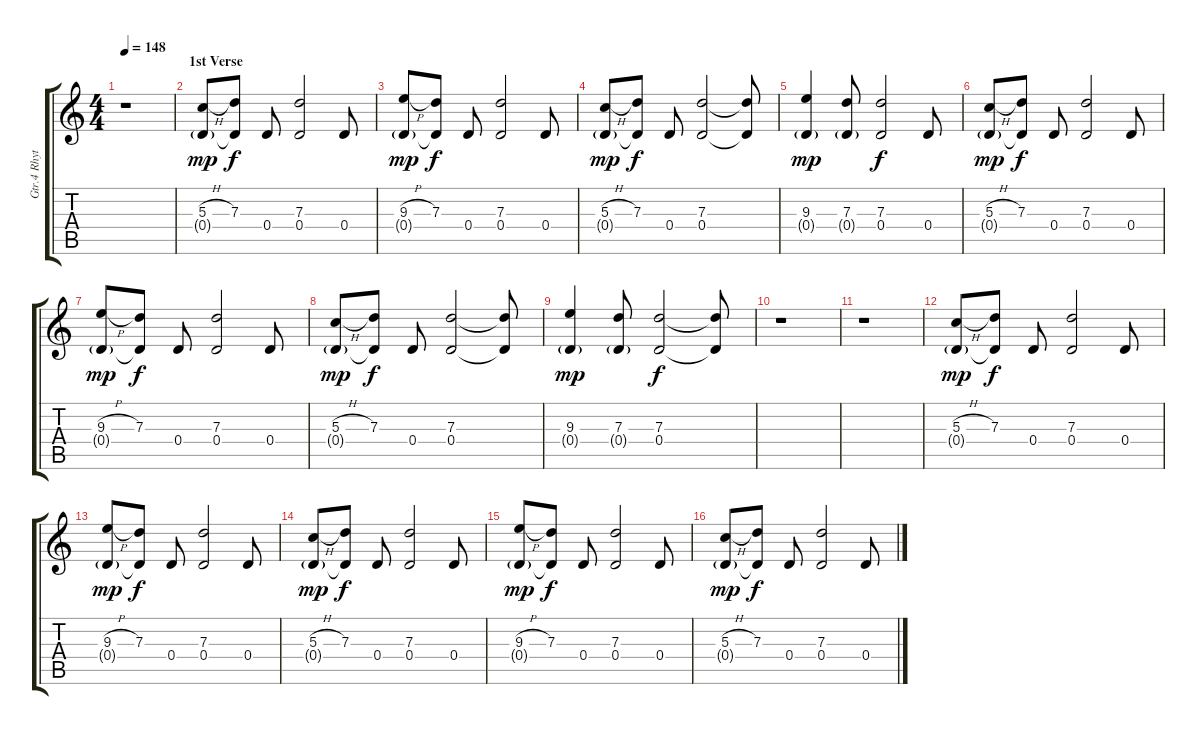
\track ("Gtr.4 Rhytm Fills" "Gtr.4 Rhyt") {instrument overdrivenguitar}
\staff {score tabs}
\tuning (E4 B3 G3 D3 A2 E2) {hide}
\ts (4 4)
\tempo 148
\clef g2
\ks c
r.1{dy mp} |
\section ("" "1st Verse")
(5.3{h} 0.4{g}).8 (7.3 0.4{t}).8{dy f} 0.4.8 (7.3 0.4).2 0.4.8 |
(9.3{h} 0.4{g}).8{dy mp} (7.3 0.4{t}).8{dy f} 0.4.8 (7.3 0.4).2 0.4.8 |
(5.3{h} 0.4{g}).8{dy mp} (7.3 0.4{t}).8{dy f} 0.4.8 (7.3 0.4).2 (7.3{t} 0.4{t}).8 |
(9.3 0.4{g}).4{dy mp} (7.3 0.4{g}).8 (7.3 0.4).2{dy f} 0.4.8 |
(5.3{h} 0.4{g}).8{dy mp} (7.3 0.4{t}).8{dy f} 0.4.8 (7.3 0.4).2 0.4.8 |
(9.3{h} 0.4{g}).8{dy mp} (7.3 0.4{t}).8{dy f} 0.4.8 (7.3 0.4).2 0.4.8 |
(5.3{h} 0.4{g}).8{dy mp} (7.3 0.4{t}).8{dy f} 0.4.8 (7.3 0.4).2 (7.3{t} 0.4{t}).8 |
(9.3 0.4{g}).4{dy mp} (7.3 0.4{g}).8 (7.3 0.4).2{dy f} (7.3{t} 0.4{t}).8 |
r.1 |
r.1 |
(5.3{h} 0.4{g}).8{dy mp} (7.3 0.4{t}).8{dy f} 0.4.8 (7.3 0.4).2 0.4.8 |
(9.3{h} 0.4{g}).8{dy mp} (7.3 0.4{t}).8{dy f} 0.4.8 (7.3 0.4).2 0.4.8 |
(5.3{h} 0.4{g}).8{dy mp} (7.3 0.4{t}).8{dy f} 0.4.8 (7.3 0.4).2 0.4.8 |
(9.3{h} 0.4{g}).8{dy mp} (7.3 0.4{t}).8{dy f} 0.4.8 (7.3 0.4).2 0.4.8 |
(5.3{h} 0.4{g}).8{dy mp} (7.3 0.4{t}).8{dy f} 0.4.8 (7.3 0.4).2 0.4.8
